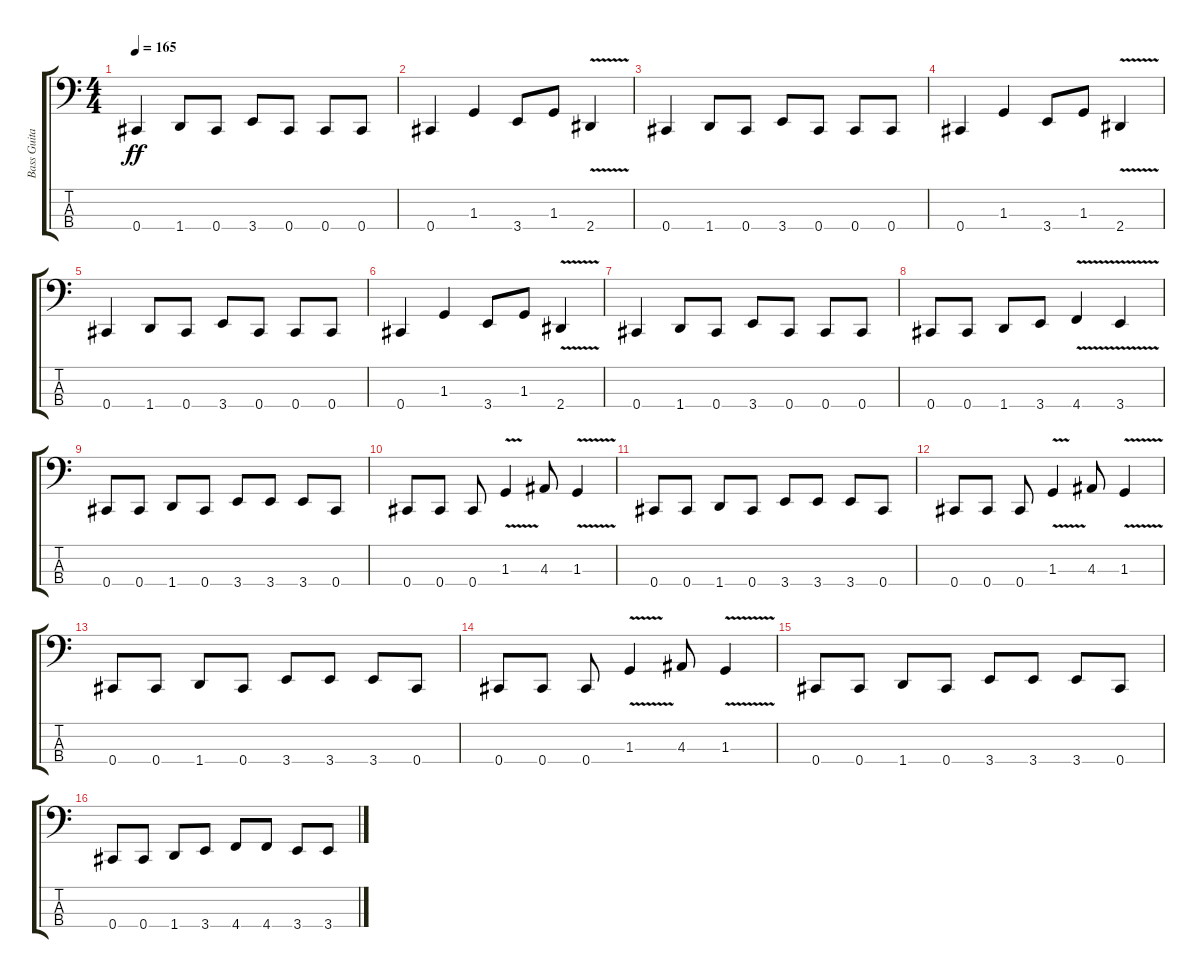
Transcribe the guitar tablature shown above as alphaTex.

\track ("Bass Guitar " "Bass Guita") {instrument electricbassfinger}
\staff {score tabs}
\tuning (E2 B1 Gb1 Db1) {hide}
\ts (4 4)
\tempo 165
\clef f4
\ks c
0.4.4{dy ff} 1.4.8 0.4.8 3.4.8 0.4.8 0.4.8 0.4.8 |
0.4.4 1.3.4 3.4.8 1.3.8 2.4{v}.4 |
0.4.4 1.4.8 0.4.8 3.4.8 0.4.8 0.4.8 0.4.8 |
0.4.4 1.3.4 3.4.8 1.3.8 2.4{v}.4 |
0.4.4 1.4.8 0.4.8 3.4.8 0.4.8 0.4.8 0.4.8 |
0.4.4 1.3.4 3.4.8 1.3.8 2.4{v}.4 |
0.4.4 1.4.8 0.4.8 3.4.8 0.4.8 0.4.8 0.4.8 |
0.4.8 0.4.8 1.4.8 3.4.8 4.4{v}.4 3.4{v}.4 |
0.4.8 0.4.8 1.4.8 0.4.8 3.4.8 3.4.8 3.4.8 0.4.8 |
0.4.8 0.4.8 0.4.8 1.3{v}.4 4.3.8 1.3{v}.4 |
0.4.8 0.4.8 1.4.8 0.4.8 3.4.8 3.4.8 3.4.8 0.4.8 |
0.4.8 0.4.8 0.4.8 1.3{v}.4 4.3.8 1.3{v}.4 |
0.4.8 0.4.8 1.4.8 0.4.8 3.4.8 3.4.8 3.4.8 0.4.8 |
0.4.8 0.4.8 0.4.8 1.3{v}.4 4.3.8 1.3{v}.4 |
0.4.8 0.4.8 1.4.8 0.4.8 3.4.8 3.4.8 3.4.8 0.4.8 |
0.4.8 0.4.8 1.4.8 3.4.8 4.4.8 4.4.8 3.4.8 3.4.8
